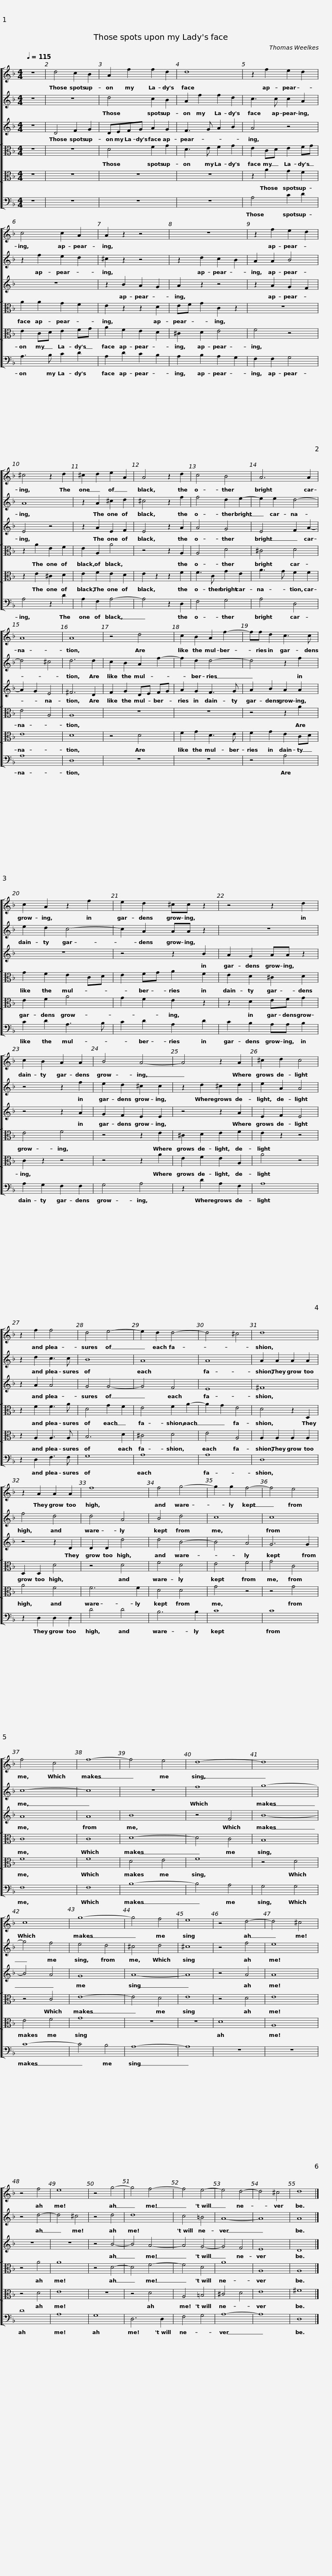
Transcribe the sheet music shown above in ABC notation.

X:1
%%score [ 1 2 3 [ 4 5 ] 6 ]
L:1/8
Q:1/4=115
M:4/4
I:linebreak $
K:F
V:1 treble
V:2 treble
V:3 treble
V:4 alto
V:5 alto
V:6 bass
V:1
 z8 | d4 c2 B2 | A2 f2 f2 d2 | d8 | z2 f2 e2 d2 | %5
 c4 c2 A2 |$ A2 z2 z4 | z8 | z2 f2 e2 d2 | ^c4 z2 d2 | %10
 ^c2 d2 e2 A2 | A4 z2 d2 |$ c4 B4 | A6 A2 | A8 | %15
 A8 | z4 d4 | c2 B2 A2 f2- |$ ff d2 c3 c | c2 A2 z2 f2 | %20
 e2 d2 ^cc z2 | z4 z2 d2 | c2 B2 A2 A2 |$ B4 A4- | A4 z2 A2 | %25
 ^c2 d2 c4 | z2 f2 f4 | d4 e4- | e2 d2 d4- |$ d4 ^c4 | %30
 d8 | z2 A2 A2 A2 | f8 | f4 g4- | g2 g2 f4- | %35
 f4 e4 |$ f4 c4 | f8- | f4 e4 | d8- | %40
 d8 | c8 | g8- | g4 f4 | e8 |$ %45
 z4 d4- | d4 ^c4 | z4 f4 | e8 | z4 g4- | %50
 g4 f4- | f4 e4- | e4 d4- | d4 ^c4 | d8 |] %55
V:2
 z8 | z8 | d4 c2 B2 | A2 f2 f2 d2 | c3 c c2 A2 | %5
 z2 f2 e2 d2 |$ ^c2 z2 z4 | z2 d2 c2 B2 | A2 A2 B4 | A8 | %10
 z2 A2 ^c2 d2 | ^c4 z2 f2 |$ f4 d2 e2- | e2 e2 d4- | d4 ^c4 | %15
 d6 d2 | c2 B2 A2 f2- | f2 d2 d4- |$ d4 z2 f2 | e2 d2 c4- | %20
 c2 A2 AA z2 | z8 | z4 z2 f2 |$ e2 d2 ^c2 c2 | z2 d2 ^c2 d2 | %25
 e2 A2 A4 | z2 d2 c3 c | B8 | A8 |$ A8 | %30
 A2 A2 A2 A2 | f4 d4 | d4 A4 | B4 d4 | c8 | %35
 c8 |$ c8- | c8 | z8 | f8 | %40
 g8- | g4 f4 | e4 d4 | ^c4 d4 | ^c8 |$ %45
 z4 f4 | e8 | z4 d4- | d4 ^c4 | z4 d4 | %50
 d8 | c4 =B4 | A8- | A8 | A8 |] %55
V:3
 z8 | D4 F2 G2 | DEFG A2 G2 | F3 G A2 B2 | A4 z4 | %5
 z8 |$ z2 B2 A2 G2 | A2 z2 z4 | z2 A2 G2 F2 | E4 z4 | %10
 z2 A2 E2 F2 | E4 z2 A2 |$ A4 G4 | E4 F2 A2- | A2 G2 E4 | %15
 ^F6 D2 | F2 G2 DE FG | A2 G2 F3 G |$ A2 B2 A2 A2 | z8 | %20
 z4 z2 B2 | A2 G2 AA z2 | z4 z2 A2 |$ G2 F2 E2 E2 | z4 z2 A2 | %25
 E2 F2 E4 | z2 A2 A4 | G4 G4- | G4 F4 |$ E8 | %30
 ^F8 | z4 z2 D2 | D2 D2 d4 | d4 B4- | B4 A4 | %35
 G6 G2 |$ A8 | A8 | B8 | z4 F4 | %40
 B8- | B4 A4 | G8 | A8- | A8 |$ %45
 z4 A4 | A8 | z8 | z8 | z4 B4- | %50
 B4 A4- | A4 G4- | G4 F4 | E8 | D8 |] %55
V:4
 z8 | z8 | D4 F2 G2 | D3 E F2 G2 | E2 CD E2 FG | %5
 A2 A2 G2 F2 |$ E2 z2 z2 D2 | EF G2 C2 z2 | z8 | z2 A2 E2 F2 | %10
 E2 A,2 A4 | z4 z2 A,2 |$ A,4 D4 | ^C4 D4 | E4 A,4 | %15
 A,8 | z8 | z8 |$ z4 z2 A2 | G2 F2 E2 CD | %20
 E2 FG A2 F2 | E2 D2 ^C2 D2 | E4 F4 |$ z4 z2 E2 | ^C2 D2 E2 F2 | %25
 E2 z2 z4 | z2 F2 F3 A | D4 G2 F2 | E4 F2 A2- |$ A2 G2 E4 | %30
 D4 z2 D,2 | D,2 D,2 D4 | z4 D4 | F4 D4 | E4 F4 | %35
 G4 C4 |$ C8 | C8 | D8- | D4 C4 | %40
 B,8 | z4 C4 | E8- | E4 D4 | E8 |$ %45
 z4 D4 | E8 | z4 A4 | A8 | z4 D4- | %50
 D4 F4- | F4 D4 | A8 | A,8 | A,8 |] %55
V:5
 z8 | z8 | z8 | z8 | z2 A2 G2 F2 | %5
 E2 CD E2 FG |$ A2 F2 E2 D2 | ^C2 D2 E4 | F4 z4 | z2 E2 ^C2 D2 | %10
 E2 F2 E2 D2 | E2 z2 z2 F2 |$ F3 C G2 E2 | A3 G F2 F2 | E8 | %15
 D8 | z4 D4 | F2 G2 D3 E |$ F2 G2 E2 CD | E2 F2 A4 | %20
 G2 F2 E2 z2 | z2 D2 EF G2 | C2 z2 z4 |$ z4 z2 A2 | E2 F2 E2 A,2 | %25
 A4 z4 | z2 A,2 A,3 A, | B,6 D2 | ^C4 D4 |$ E4 A,4 | %30
 A,2 A,2 A,2 A,2 | A4 F4 | F6 F2 | D4 D4 | G4 z4 | %35
 z4 G4 |$ F8 | F8 | D4 E4 | F8 | %40
 z4 D4 | E4 F4 | G8 | z8 | z8 |$ %45
 D8 | A,8 | z4 D4 | E8 | z8 | %50
 z4 D4 | A,4 =B,4 | ^C4 D4 | E8 | ^F8 |] %55
V:6
 z8 | z8 | z8 | z8 | A,4 C2 D2 | %5
 A,3 B, C2 D2 |$ A,2 D2 C2 B,2 | A,2 B,2 A,2 G,2 | F,2 F,2 G,4 | A,4 z2 D2 | %10
 A,2 F,2 A,4- | A,4 z2 D,2 |$ F,4 G,4 | A,4 D,4 | A,8 | %15
 D,8 | z8 | z8 |$ z4 A,4 | C2 D2 A,3 B, | %20
 C2 D2 A,2 D2 | C2 B,2 A,A, B,2 | A,2 G,2 F,2 F,2 |$ G,4 A,4 | z2 D2 A,2 F,2 | %25
 A,8 | z2 D,2 F,3 F, | G,8 | A,8 |$ A,8 | %30
 D,8 | z2 D,2 D,2 D,2 | D4 D4 | B,6 B,2 | C8 | %35
 C8 |$ F,8 | F,8 | B,8- | B,4 A,4 | %40
 G,4 G,4 | C8- | C4 B,4 | A,8- | A,8 |$ %45
 z8 | z8 | D8 | A,8 | G,8 | %50
 D,6 D,2 | F,4 G,4 | A,8- | A,8 | D,8 |] %55
